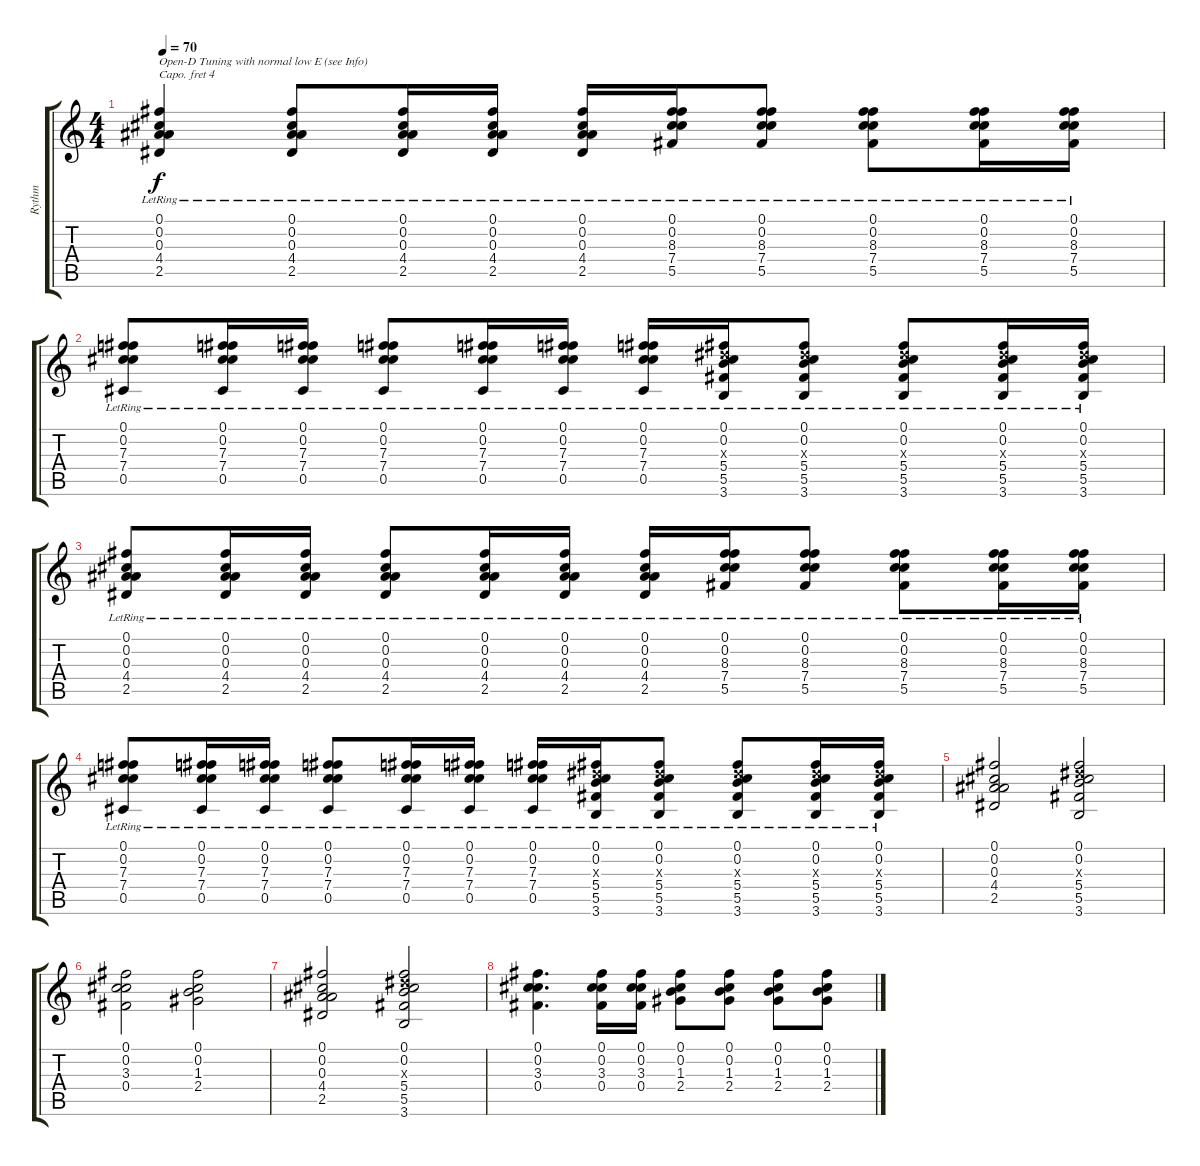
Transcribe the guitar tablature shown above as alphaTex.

\track ("Rythm" "Rythm") {instrument acousticguitarsteel}
\staff {score tabs}
\capo 4
\tuning (D4 A3 Gb3 D3 A2 E2) {hide}
\ts (4 4)
\tempo 70
\clef g2
\ks c
(0.1{lr} 0.2{lr} 0.3{lr} 4.4{lr} 2.5{lr}).4{txt "Open-D Tuning with normal low E (see Info)" dy f instrument acousticguitarsteel} (0.1{lr} 0.2{lr} 0.3{lr} 4.4{lr} 2.5{lr}).8 (0.1{lr} 0.2{lr} 0.3{lr} 4.4{lr} 2.5{lr}).16 (0.1{lr} 0.2{lr} 0.3{lr} 4.4{lr} 2.5{lr}).16 (0.1{lr} 0.2{lr} 0.3{lr} 4.4{lr} 2.5{lr}).16 (0.1{lr} 0.2{lr} 8.3{lr} 7.4{lr} 5.5{lr}).16 (0.1{lr} 0.2{lr} 8.3{lr} 7.4{lr} 5.5{lr}).8 (0.1{lr} 0.2{lr} 8.3{lr} 7.4{lr} 5.5{lr}).8 (0.1{lr} 0.2{lr} 8.3{lr} 7.4{lr} 5.5{lr}).16 (0.1{lr} 0.2{lr} 8.3{lr} 7.4{lr} 5.5{lr}).16 |
(0.1{lr} 0.2{lr} 7.3{lr} 7.4{lr} 0.5{lr}).8 (0.1{lr} 0.2{lr} 7.3{lr} 7.4{lr} 0.5{lr}).16 (0.1{lr} 0.2{lr} 7.3{lr} 7.4{lr} 0.5{lr}).16 (0.1{lr} 0.2{lr} 7.3{lr} 7.4{lr} 0.5{lr}).8 (0.1{lr} 0.2{lr} 7.3{lr} 7.4{lr} 0.5{lr}).16 (0.1{lr} 0.2{lr} 7.3{lr} 7.4{lr} 0.5{lr}).16 (0.1{lr} 0.2{lr} 7.3{lr} 7.4{lr} 0.5{lr}).16 (0.1{lr} 0.2{lr} 5.3{x} 5.4{lr} 5.5{lr} 3.6{lr}).16 (0.1{lr} 0.2{lr} 5.3{x} 5.4{lr} 5.5{lr} 3.6{lr}).8 (0.1{lr} 0.2{lr} 5.3{x} 5.4{lr} 5.5{lr} 3.6{lr}).8 (0.1{lr} 0.2{lr} 5.3{x} 5.4{lr} 5.5{lr} 3.6{lr}).16 (0.1{lr} 0.2{lr} 5.3{x} 5.4{lr} 5.5{lr} 3.6{lr}).16 |
(0.1{lr} 0.2{lr} 0.3{lr} 4.4{lr} 2.5{lr}).8 (0.1{lr} 0.2{lr} 0.3{lr} 4.4{lr} 2.5{lr}).16 (0.1{lr} 0.2{lr} 0.3{lr} 4.4{lr} 2.5{lr}).16 (0.1{lr} 0.2{lr} 0.3{lr} 4.4{lr} 2.5{lr}).8 (0.1{lr} 0.2{lr} 0.3{lr} 4.4{lr} 2.5{lr}).16 (0.1{lr} 0.2{lr} 0.3{lr} 4.4{lr} 2.5{lr}).16 (0.1{lr} 0.2{lr} 0.3{lr} 4.4{lr} 2.5{lr}).16 (0.1{lr} 0.2{lr} 8.3{lr} 7.4{lr} 5.5{lr}).16 (0.1{lr} 0.2{lr} 8.3{lr} 7.4{lr} 5.5{lr}).8 (0.1{lr} 0.2{lr} 8.3{lr} 7.4{lr} 5.5{lr}).8 (0.1{lr} 0.2{lr} 8.3{lr} 7.4{lr} 5.5{lr}).16 (0.1{lr} 0.2{lr} 8.3{lr} 7.4{lr} 5.5{lr}).16 |
(0.1{lr} 0.2{lr} 7.3{lr} 7.4{lr} 0.5{lr}).8 (0.1{lr} 0.2{lr} 7.3{lr} 7.4{lr} 0.5{lr}).16 (0.1{lr} 0.2{lr} 7.3{lr} 7.4{lr} 0.5{lr}).16 (0.1{lr} 0.2{lr} 7.3{lr} 7.4{lr} 0.5{lr}).8 (0.1{lr} 0.2{lr} 7.3{lr} 7.4{lr} 0.5{lr}).16 (0.1{lr} 0.2{lr} 7.3{lr} 7.4{lr} 0.5{lr}).16 (0.1{lr} 0.2{lr} 7.3{lr} 7.4{lr} 0.5{lr}).16 (0.1{lr} 0.2{lr} 5.3{x} 5.4{lr} 5.5{lr} 3.6{lr}).16 (0.1{lr} 0.2{lr} 5.3{x} 5.4{lr} 5.5{lr} 3.6{lr}).8 (0.1{lr} 0.2{lr} 5.3{x} 5.4{lr} 5.5{lr} 3.6{lr}).8 (0.1{lr} 0.2{lr} 5.3{x} 5.4{lr} 5.5{lr} 3.6{lr}).16 (0.1{lr} 0.2{lr} 5.3{x} 5.4{lr} 5.5{lr} 3.6{lr}).16 |
(0.1 0.2 0.3 4.4 2.5).2 (0.1 0.2 5.3{x} 5.4 5.5 3.6).2 |
(0.1 0.2 3.3 0.4).2 (0.1 0.2 1.3 2.4).2 |
(0.1 0.2 0.3 4.4 2.5).2 (0.1 0.2 5.3{x} 5.4 5.5 3.6).2 |
(0.1 0.2 3.3 0.4).4{d} (0.1 0.2 3.3 0.4).16 (0.1 0.2 3.3 0.4).16 (0.1 0.2 1.3 2.4).8 (0.1 0.2 1.3 2.4).8 (0.1 0.2 1.3 2.4).8 (0.1 0.2 1.3 2.4).8
